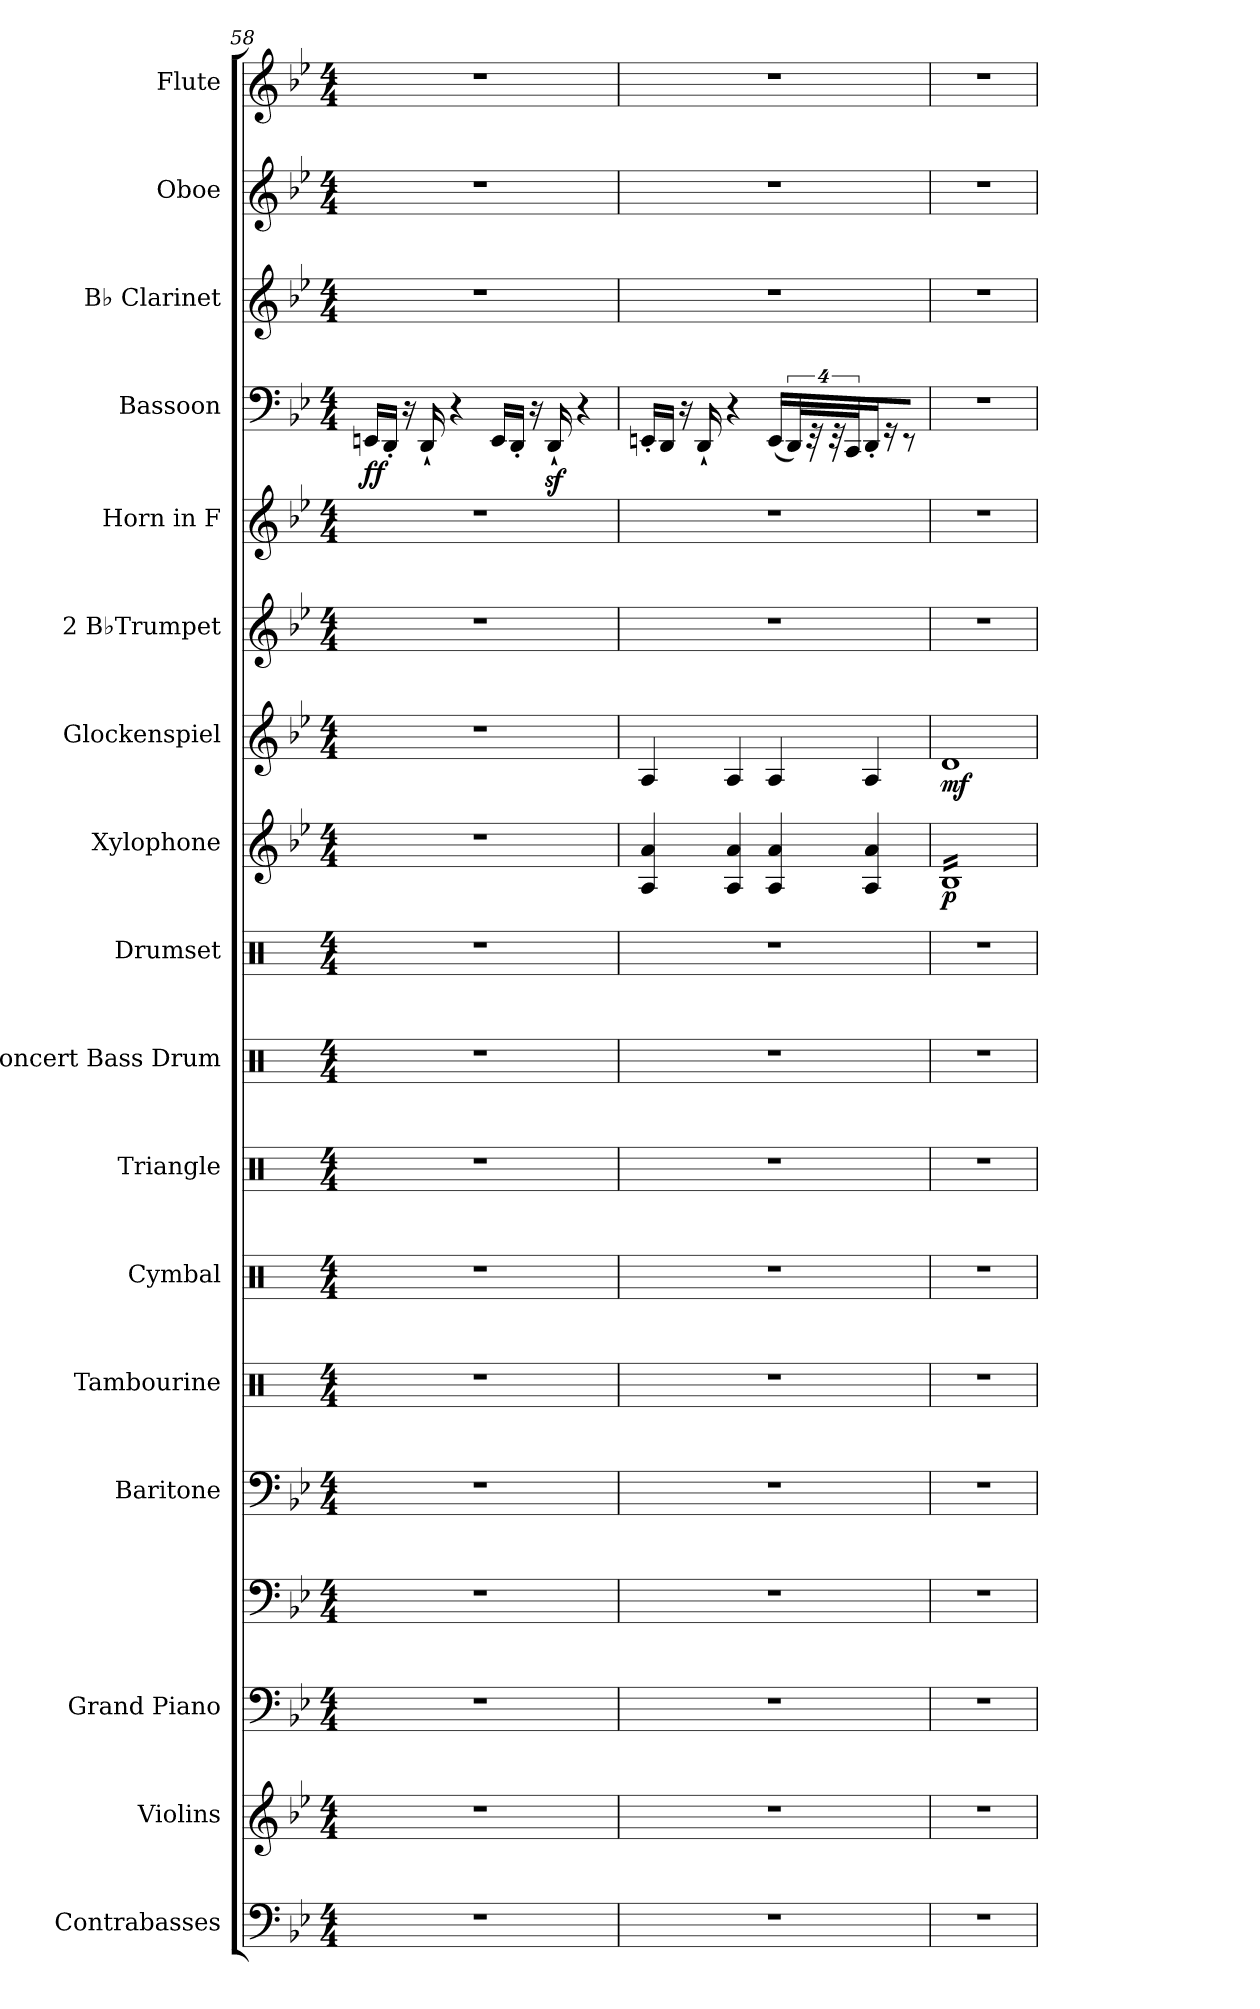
**kern	**kern	**kern	**kern	**kern	**kern	**kern	**kern	**kern	**kern	**kern	**dynam	**kern	**dynam	**kern	**kern	**kern	**dynam	**kern	**kern	**kern
*part17	*part16	*part15	*part15	*part14	*part13	*part12	*part11	*part10	*part9	*part8	*part8	*part7	*part7	*part6	*part5	*part4	*part4	*part3	*part2	*part1
*staff18	*staff17	*staff16	*staff15	*staff14	*staff13	*staff12	*staff11	*staff10	*staff9	*staff8	*staff8	*staff7	*staff7	*staff6	*staff5	*staff4	*staff4	*staff3	*staff2	*staff1
*I"Contrabasses	*I"Violins	*I"Grand Piano	*	*I"Baritone	*I"Tambourine	*I"Cymbal	*I"Triangle	*I"Concert Bass Drum	*I"Drumset	*I"Xylophone	*	*I"Glockenspiel	*	*I"2 B♭Trumpet	*I"Horn in F	*I"Bassoon	*	*I"B♭ Clarinet	*I"Oboe	*I"Flute
*I'Cbs.	*I'Vlns.	*I'Pno.	*	*I'Bar.	*I'Tamb.	*I'Cym.	*I'Trgl.	*I'Con. BD	*I'D. Set	*I'Xyl.	*	*I'Glock.	*	*	*	*	*	*I'Cl	*I'Oboe	*I'Fl
!!LO:PB:g=z
*clefF4	*clefG2	*clefF4	*clefF4	*clefF4	*clefX	*clefX	*clefX	*clefX	*clefX	*clefG2	*	*clefG2	*	*clefG2	*clefG2	*clefF4	*	*clefG2	*clefG2	*clefG2
*ITrd7c12	*	*	*	*	*	*	*	*	*	*ITrd-7c-12	*	*ITrd-14c-24	*	*ITrd1c2	*ITrd4c7	*	*	*ITrd1c2	*	*
*k[b-e-]	*k[b-e-]	*k[b-e-]	*k[b-e-]	*k[b-e-]	*k[]	*k[]	*k[]	*k[]	*k[]	*k[b-e-]	*	*k[b-e-]	*	*k[b-e-a-d-]	*k[b-e-a-]	*k[b-e-]	*	*k[b-e-a-d-]	*k[b-e-]	*k[b-e-]
*M4/4	*M4/4	*M4/4	*M4/4	*M4/4	*M4/4	*M4/4	*M4/4	*M4/4	*M4/4	*M4/4	*	*M4/4	*	*M4/4	*M4/4	*M4/4	*	*M4/4	*M4/4	*M4/4
=58	=58	=58	=58	=58	=58	=58	=58	=58	=58	=58	=58	=58	=58	=58	=58	=58	=58	=58	=58	=58
!	!	!	!	!	!	!	!	!	!	!	!	!	!	!	!	!	!LO:DY:b	!	!	!
1r	1r	1r	1r	1r	1r	1r	1r	1r	1r	1r	.	1r	.	1r	1r	16EEn/LL	ff	1r	1r	1r
.	.	.	.	.	.	.	.	.	.	.	.	.	.	.	.	16DD'/JJ	.	.	.	.
.	.	.	.	.	.	.	.	.	.	.	.	.	.	.	.	16r	.	.	.	.
.	.	.	.	.	.	.	.	.	.	.	.	.	.	.	.	16DD`/	.	.	.	.
.	.	.	.	.	.	.	.	.	.	.	.	.	.	.	.	4r	.	.	.	.
.	.	.	.	.	.	.	.	.	.	.	.	.	.	.	.	16EE/LL	.	.	.	.
.	.	.	.	.	.	.	.	.	.	.	.	.	.	.	.	16DD'/JJ	.	.	.	.
.	.	.	.	.	.	.	.	.	.	.	.	.	.	.	.	16r	.	.	.	.
.	.	.	.	.	.	.	.	.	.	.	.	.	.	.	.	16DDz<`/	.	.	.	.
.	.	.	.	.	.	.	.	.	.	.	.	.	.	.	.	4r	.	.	.	.
=59	=59	=59	=59	=59	=59	=59	=59	=59	=59	=59	=59	=59	=59	=59	=59	=59	=59	=59	=59	=59
1r	1r	1r	1r	1r	1r	1r	1r	1r	1r	4a/ 4aa/	.	4aa/	.	1r	1r	16EEn'/LL	.	1r	1r	1r
.	.	.	.	.	.	.	.	.	.	.	.	.	.	.	.	16DD/JJ	.	.	.	.
.	.	.	.	.	.	.	.	.	.	.	.	.	.	.	.	16r	.	.	.	.
.	.	.	.	.	.	.	.	.	.	.	.	.	.	.	.	16DD`/	.	.	.	.
.	.	.	.	.	.	.	.	.	.	4a/ 4aa/	.	4aa/	.	.	.	4r	.	.	.	.
.	.	.	.	.	.	.	.	.	.	4a/ 4aa/	.	4aa/	.	.	.	(<16EE/LL	.	.	.	.
.	.	.	.	.	.	.	.	.	.	.	.	.	.	.	.	64%3DD/JJ)	.	.	.	.
.	.	.	.	.	.	.	.	.	.	.	.	.	.	.	.	64%3r	.	.	.	.
.	.	.	.	.	.	.	.	.	.	.	.	.	.	.	.	64%3r	.	.	.	.
.	.	.	.	.	.	.	.	.	.	.	.	.	.	.	.	64%3CC/	.	.	.	.
.	.	.	.	.	.	.	.	.	.	4a/ 4aa/	.	4aa/	.	.	.	16DD'/	.	.	.	.
.	.	.	.	.	.	.	.	.	.	.	.	.	.	.	.	16r	.	.	.	.
.	.	.	.	.	.	.	.	.	.	.	.	.	.	.	.	8r	.	.	.	.
=60	=60	=60	=60	=60	=60	=60	=60	=60	=60	=60	=60	=60	=60	=60	=60	=60	=60	=60	=60	=60
!	!	!	!	!	!	!	!	!	!	!	!LO:DY:b	!	!LO:DY:b	!	!	!	!	!	!	!
*	*	*	*	*	*	*	*	*	*	*tremolo	*	*	*	*	*	*	*	*	*	*
1r	1r	1r	1r	1r	1r	1r	1r	1r	1r	16b-LL	p	1ddd	mf	1r	1r	1r	.	1r	1r	1r
.	.	.	.	.	.	.	.	.	.	16b-	.	.	.	.	.	.	.	.	.	.
.	.	.	.	.	.	.	.	.	.	16b-	.	.	.	.	.	.	.	.	.	.
.	.	.	.	.	.	.	.	.	.	16b-	.	.	.	.	.	.	.	.	.	.
.	.	.	.	.	.	.	.	.	.	16b-	.	.	.	.	.	.	.	.	.	.
.	.	.	.	.	.	.	.	.	.	16b-	.	.	.	.	.	.	.	.	.	.
.	.	.	.	.	.	.	.	.	.	16b-	.	.	.	.	.	.	.	.	.	.
.	.	.	.	.	.	.	.	.	.	16b-	.	.	.	.	.	.	.	.	.	.
.	.	.	.	.	.	.	.	.	.	16b-	.	.	.	.	.	.	.	.	.	.
.	.	.	.	.	.	.	.	.	.	16b-	.	.	.	.	.	.	.	.	.	.
.	.	.	.	.	.	.	.	.	.	16b-	.	.	.	.	.	.	.	.	.	.
.	.	.	.	.	.	.	.	.	.	16b-	.	.	.	.	.	.	.	.	.	.
.	.	.	.	.	.	.	.	.	.	16b-	.	.	.	.	.	.	.	.	.	.
.	.	.	.	.	.	.	.	.	.	16b-	.	.	.	.	.	.	.	.	.	.
.	.	.	.	.	.	.	.	.	.	16b-	.	.	.	.	.	.	.	.	.	.
.	.	.	.	.	.	.	.	.	.	16b-JJ	.	.	.	.	.	.	.	.	.	.
*	*	*	*	*	*	*	*	*	*	*Xtremolo	*	*	*	*	*	*	*	*	*	*
=	=	=	=	=	=	=	=	=	=	=	=	=	=	=	=	=	=	=	=	=
*-	*-	*-	*-	*-	*-	*-	*-	*-	*-	*-	*-	*-	*-	*-	*-	*-	*-	*-	*-	*-
